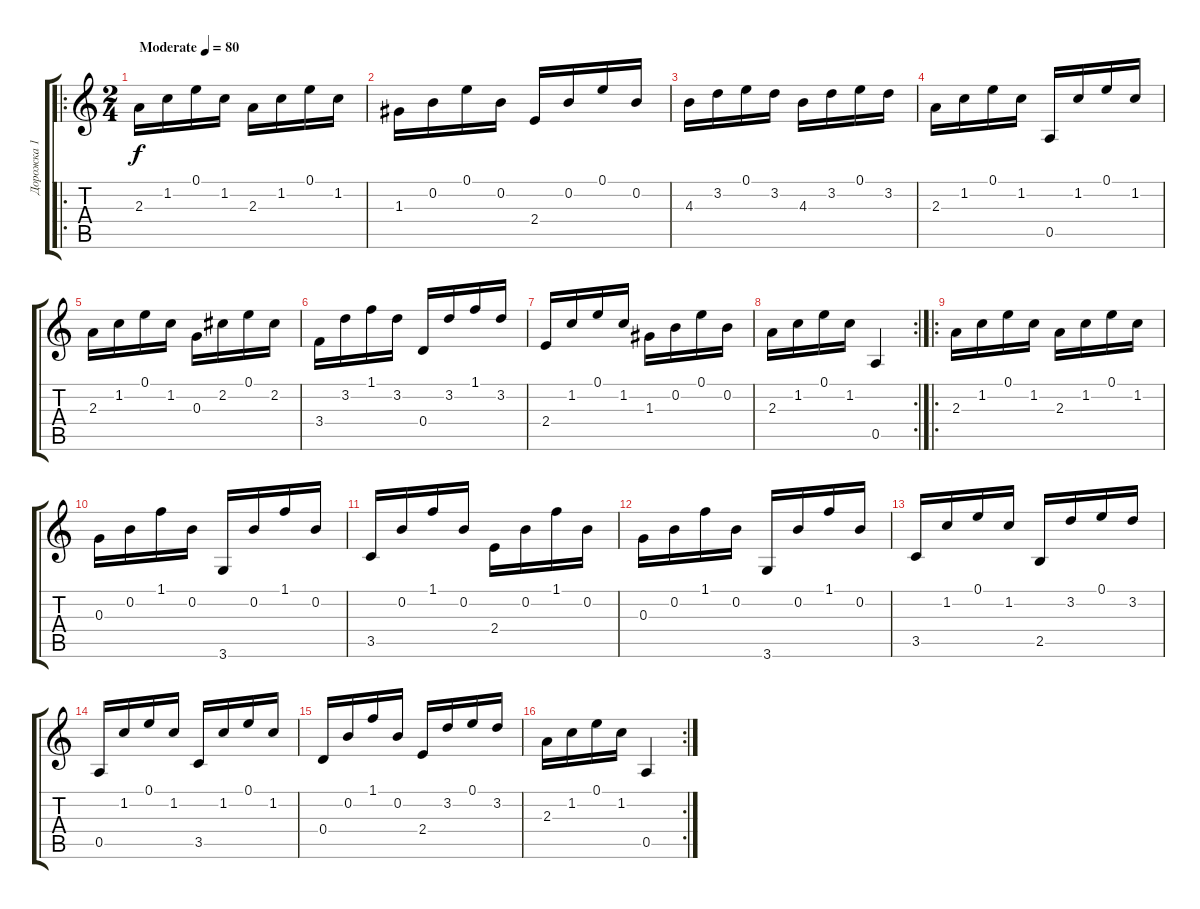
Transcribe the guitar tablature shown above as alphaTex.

\track ("Дорожка 1" "Дорожка 1") {instrument acousticguitarnylon}
\staff {score tabs}
\tuning (E4 B3 G3 D3 A2 E2) {hide}
\ro
\ts (2 4)
\tempo (80 "Moderate")
\clef g2
\ks c
2.3.16{dy f instrument acousticguitarnylon} 1.2.16 0.1.16 1.2.16 2.3.16 1.2.16 0.1.16 1.2.16 |
1.3.16 0.2.16 0.1.16 0.2.16 2.4.16 0.2.16 0.1.16 0.2.16 |
4.3.16 3.2.16 0.1.16 3.2.16 4.3.16 3.2.16 0.1.16 3.2.16 |
2.3.16 1.2.16 0.1.16 1.2.16 0.5.16 1.2.16 0.1.16 1.2.16 |
2.3.16 1.2.16 0.1.16 1.2.16 0.3.16 2.2.16 0.1.16 2.2.16 |
3.4.16 3.2.16 1.1.16 3.2.16 0.4.16 3.2.16 1.1.16 3.2.16 |
2.4.16 1.2.16 0.1.16 1.2.16 1.3.16 0.2.16 0.1.16 0.2.16 |
\rc 2
2.3.16 1.2.16 0.1.16 1.2.16 0.5.4 |
\ro
2.3.16 1.2.16 0.1.16 1.2.16 2.3.16 1.2.16 0.1.16 1.2.16 |
0.3.16 0.2.16 1.1.16 0.2.16 3.6.16 0.2.16 1.1.16 0.2.16 |
3.5.16 0.2.16 1.1.16 0.2.16 2.4.16 0.2.16 1.1.16 0.2.16 |
0.3.16 0.2.16 1.1.16 0.2.16 3.6.16 0.2.16 1.1.16 0.2.16 |
3.5.16 1.2.16 0.1.16 1.2.16 2.5.16 3.2.16 0.1.16 3.2.16 |
0.5.16 1.2.16 0.1.16 1.2.16 3.5.16 1.2.16 0.1.16 1.2.16 |
0.4.16 0.2.16 1.1.16 0.2.16 2.4.16 3.2.16 0.1.16 3.2.16 |
\rc 2
2.3.16 1.2.16 0.1.16 1.2.16 0.5.4
